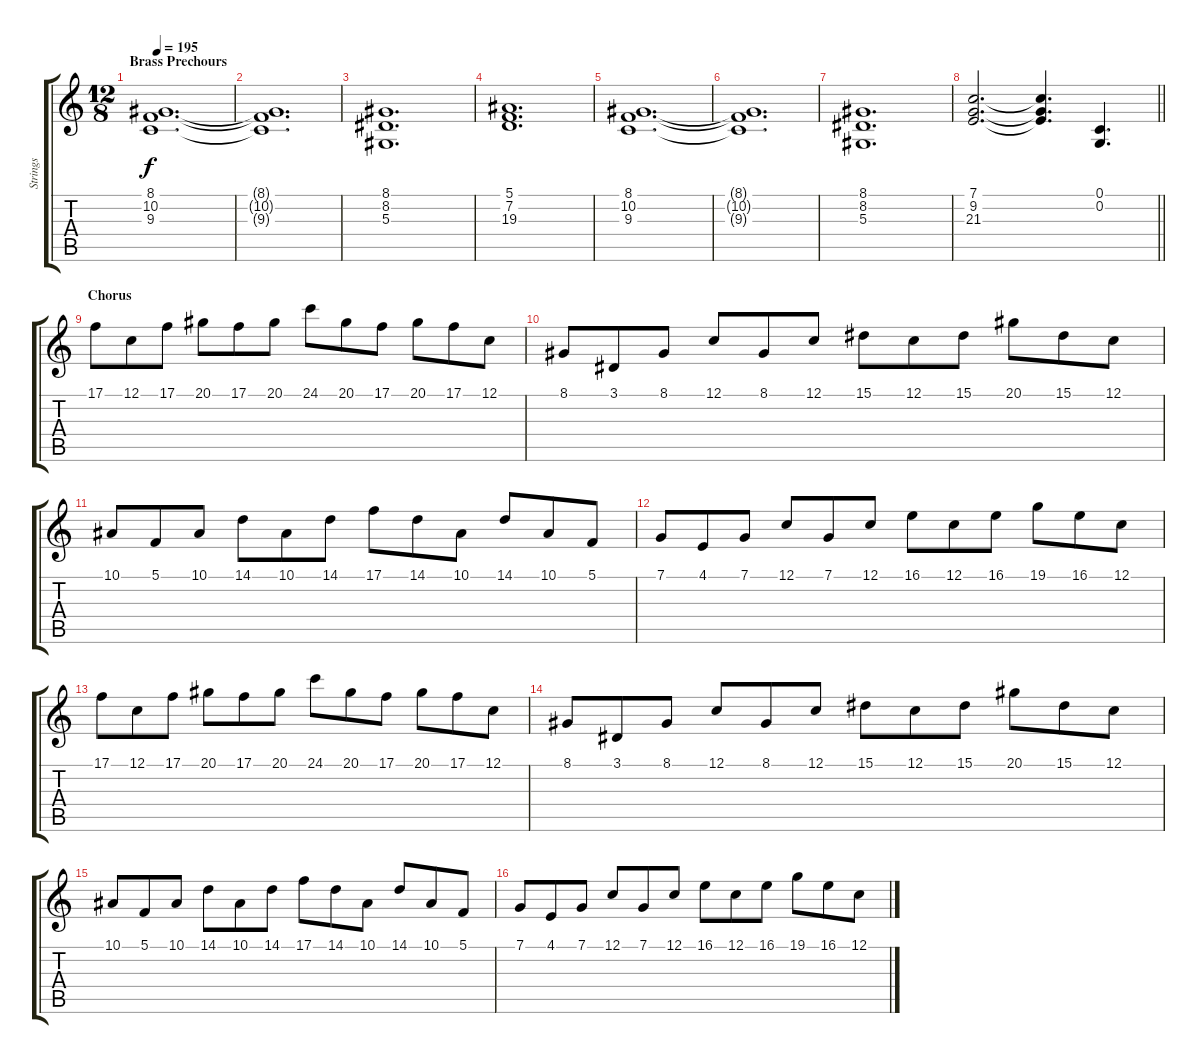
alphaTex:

\track ("Strings" "Strings") {instrument stringensemble1}
\staff {score tabs}
\tuning (C4 G3 Eb3 Bb2 F2 C2) {hide}
\ts (12 8)
\section ("" "Brass Prechours")
\tempo 195
\clef g2
\ks c
(8.1 10.2 9.3).1{d dy f} |
(8.1{t} 10.2{t} 9.3{t}).1{d} |
(8.1 8.2 5.3).1{d} |
(5.1 7.2 19.3).1{d} |
(8.1 10.2 9.3).1{d} |
(8.1{t} 10.2{t} 9.3{t}).1{d} |
(8.1 8.2 5.3).1{d} |
\barLineRight lightlight
(7.1 9.2 21.3).2{d} (7.1{t} 9.2{t} 21.3{t}).4{d} (0.1 0.2).4{d} |
\section ("" "Chorus")
17.1.8 12.1.8 17.1.8 20.1.8 17.1.8 20.1.8 24.1.8 20.1.8 17.1.8 20.1.8 17.1.8 12.1.8 |
8.1.8 3.1.8 8.1.8 12.1.8 8.1.8 12.1.8 15.1.8 12.1.8 15.1.8 20.1.8 15.1.8 12.1.8 |
10.1.8 5.1.8 10.1.8 14.1.8 10.1.8 14.1.8 17.1.8 14.1.8 10.1.8 14.1.8 10.1.8 5.1.8 |
7.1.8 4.1.8 7.1.8 12.1.8 7.1.8 12.1.8 16.1.8 12.1.8 16.1.8 19.1.8 16.1.8 12.1.8 |
17.1.8 12.1.8 17.1.8 20.1.8 17.1.8 20.1.8 24.1.8 20.1.8 17.1.8 20.1.8 17.1.8 12.1.8 |
8.1.8 3.1.8 8.1.8 12.1.8 8.1.8 12.1.8 15.1.8 12.1.8 15.1.8 20.1.8 15.1.8 12.1.8 |
10.1.8 5.1.8 10.1.8 14.1.8 10.1.8 14.1.8 17.1.8 14.1.8 10.1.8 14.1.8 10.1.8 5.1.8 |
7.1.8 4.1.8 7.1.8 12.1.8 7.1.8 12.1.8 16.1.8 12.1.8 16.1.8 19.1.8 16.1.8 12.1.8
